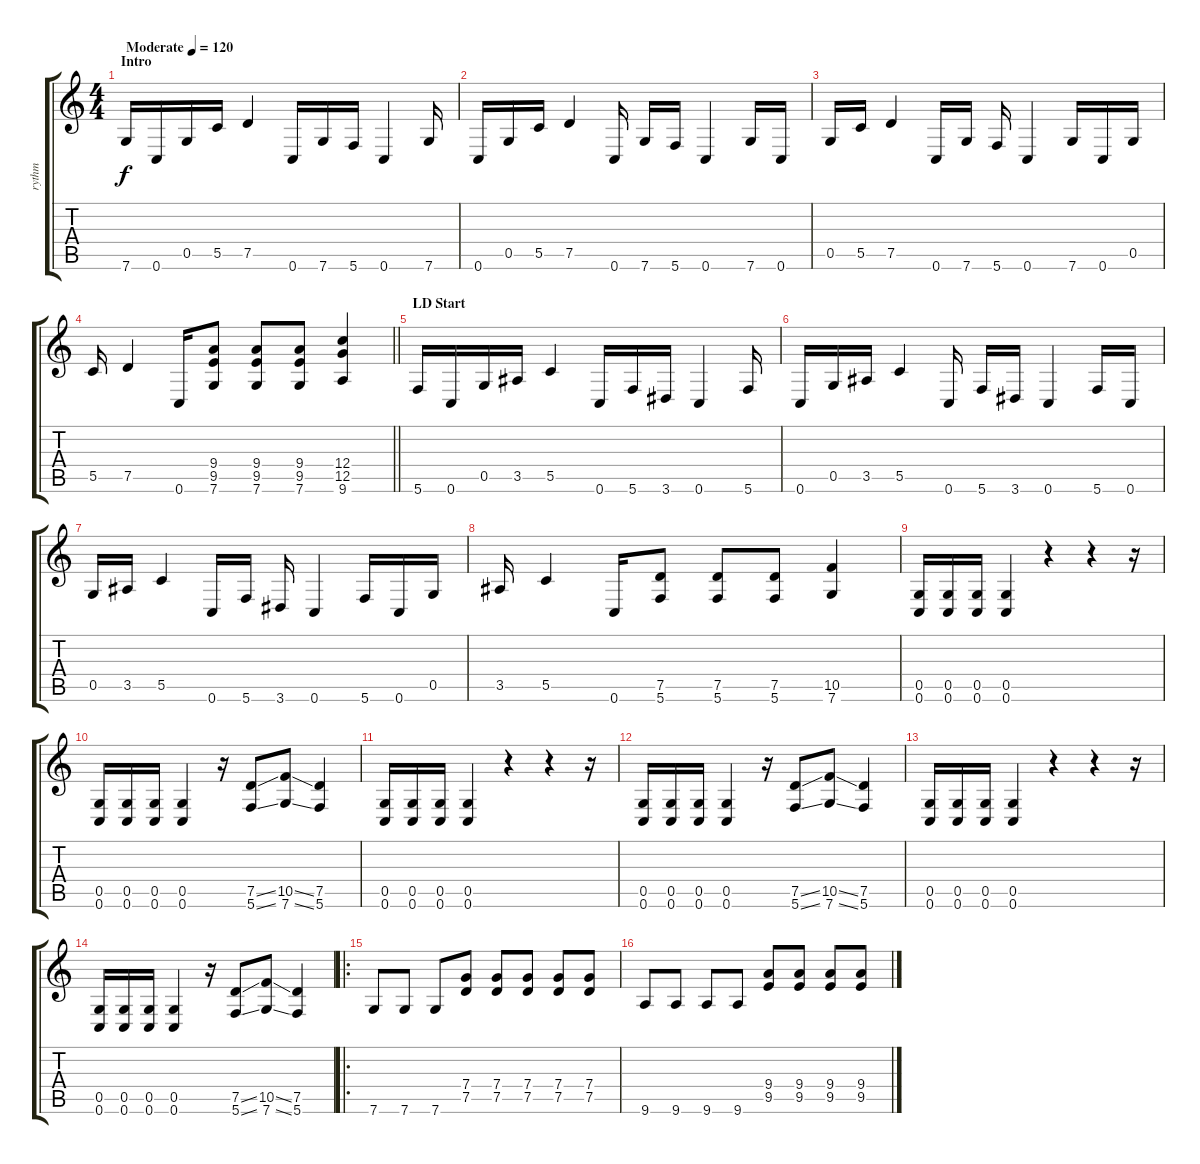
\track ("rythm" "rythm") {instrument overdrivenguitar}
\staff {score tabs}
\tuning (D4 A3 F3 C3 G2 C2) {hide}
\ts (4 4)
\section ("" "Intro")
\tempo (120 "Moderate")
\clef g2
\ks c
7.6.16{dy f instrument overdrivenguitar} 0.6.16 0.5.16 5.5.16 7.5.4 0.6.16 7.6.16 5.6.16 0.6.4 7.6.16 |
0.6.16 0.5.16 5.5.16 7.5.4 0.6.16 7.6.16 5.6.16 0.6.4 7.6.16 0.6.16 |
0.5.16 5.5.16 7.5.4 0.6.16 7.6.16 5.6.16 0.6.4 7.6.16 0.6.16 0.5.16 |
\barLineRight lightlight
5.5.16 7.5.4 0.6.16 (9.4 9.5 7.6).8 (9.4 9.5 7.6).8 (9.4 9.5 7.6).8 (12.4 12.5 9.6).4 |
\section ("" "LD Start")
5.6.16 0.6.16 0.5.16 3.5.16 5.5.4 0.6.16 5.6.16 3.6.16 0.6.4 5.6.16 |
0.6.16 0.5.16 3.5.16 5.5.4 0.6.16 5.6.16 3.6.16 0.6.4 5.6.16 0.6.16 |
0.5.16 3.5.16 5.5.4 0.6.16 5.6.16 3.6.16 0.6.4 5.6.16 0.6.16 0.5.16 |
3.5.16 5.5.4 0.6.16 (7.5 5.6).8 (7.5 5.6).8 (7.5 5.6).8 (10.5 7.6).4 |
(0.5 0.6).16 (0.5 0.6).16 (0.5 0.6).16 (0.5 0.6).4 r.4 r.4 r.16 |
(0.5 0.6).16 (0.5 0.6).16 (0.5 0.6).16 (0.5 0.6).4 r.16 (7.5{ss} 5.6{ss}).8 (10.5{ss} 7.6{ss}).8 (7.5 5.6).4 |
(0.5 0.6).16 (0.5 0.6).16 (0.5 0.6).16 (0.5 0.6).4 r.4 r.4 r.16 |
(0.5 0.6).16 (0.5 0.6).16 (0.5 0.6).16 (0.5 0.6).4 r.16 (7.5{ss} 5.6{ss}).8 (10.5{ss} 7.6{ss}).8 (7.5 5.6).4 |
(0.5 0.6).16 (0.5 0.6).16 (0.5 0.6).16 (0.5 0.6).4 r.4 r.4 r.16 |
(0.5 0.6).16 (0.5 0.6).16 (0.5 0.6).16 (0.5 0.6).4 r.16 (7.5{ss} 5.6{ss}).8 (10.5{ss} 7.6{ss}).8 (7.5 5.6).4 |
\ro
7.6.8 7.6.8 7.6.8 (7.4 7.5).8 (7.4 7.5).8 (7.4 7.5).8 (7.4 7.5).8 (7.4 7.5).8 |
9.6.8 9.6.8 9.6.8 9.6.8 (9.4 9.5).8 (9.4 9.5).8 (9.4 9.5).8 (9.4 9.5).8
